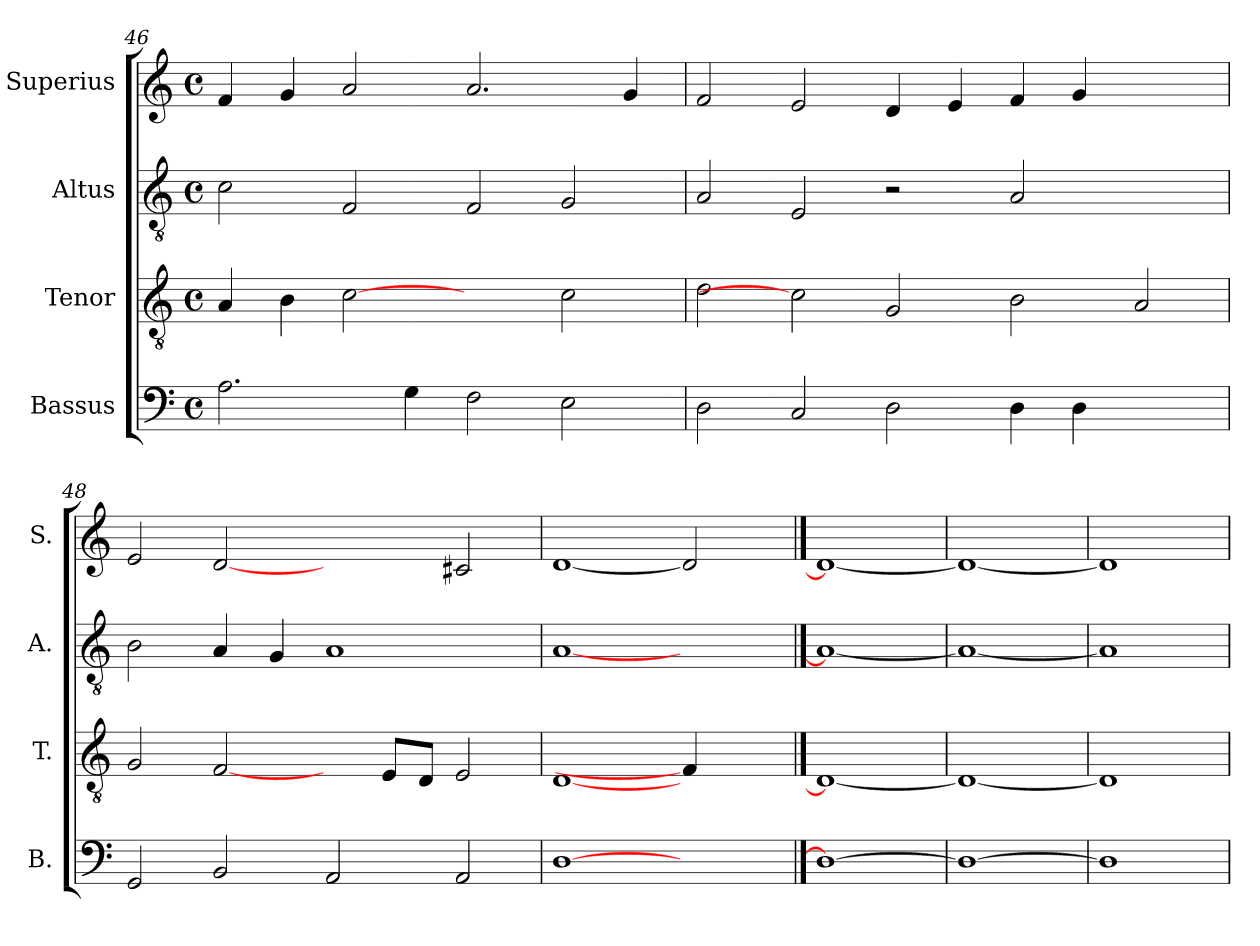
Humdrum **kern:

**kern	**kern	**kern	**kern
*part4	*part3	*part2	*part1
*staff4	*staff3	*staff2	*staff1
*I"Bassus	*I"Tenor	*I"Altus	*I"Superius
*I'B.	*I'T.	*I'A.	*I'S.
*clefF4	*clefGv2	*clefGv2	*clefG2
*	*ITrd7c12	*ITrd7c12	*
*k[]	*k[]	*k[]	*k[]
*C:	*C:	*C:	*C:
*M4/4	*M4/4	*M4/4	*M4/4
*met(c)	*met(c)	*met(c)	*met(c)
=46	=46	=46	=46
2.Ai\	4AAi/	2Ci\	4fi/
.	4BBi\	.	4gi/
.	[2Ci	2FFi/	2ai/
4Gi\	.	.	.
2Fi\	2ryy	2FFi/	2.ai/
2Ei\	2Ci\	2GGi/	.
.	.	.	4gi/
!!LO:LB:g=z
=47	=47	=47	=47
2Di\	2Di\	2AAi/	2fi/
2Ci/	2Ci]	2EEi/	2ei/
2Di\	2GGi/	2r	4di/
.	.	.	4ei/
4Di\	2BBi\	2AAi/	4fi/
4Di\	.	.	4gi/
2ryy	2AAi/	2ryy	2ryy
=48	=48	=48	=48
2GGi/	2GGi/	2BBi\	2ei/
2BBi/	[2FFi/	4AAi/	[2di
.	.	4GGi/	.
2AAi/	4ryy	1AAi	2ryy
.	8EEi/L	.	.
.	8DDi/J	.	.
2AAi/	2EEi/	.	2c#Xi/
=49	=49	=49	=49
[1Di	[1DDi	[1AAi	[1di
2ryy	4FFi/]	2ryy	2di]
.	4ryy	.	.
==50	==50	==50	==50
1Di_	1DDi_	1AAi_	1di_
=51	=51	=51	=51
1Di_	1DDi_	1AAi_	1di_
=52	=52	=52	=52
1Di]	1DDi]	1AAi]	1di]
=	=	=	=
*-	*-	*-	*-
